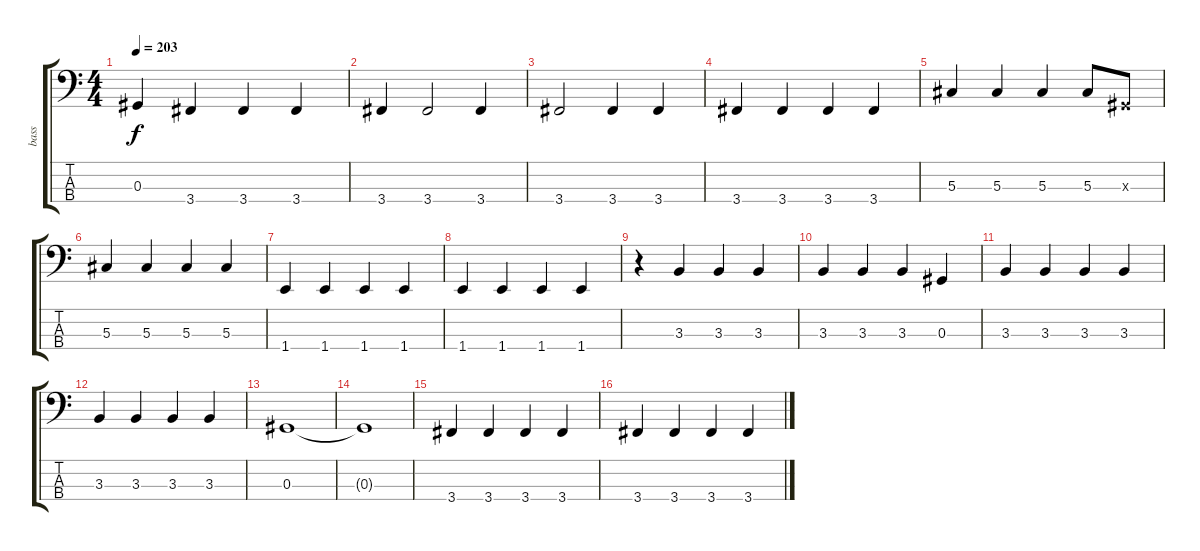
\track ("bass" "bass") {instrument electricbasspick}
\staff {score tabs}
\tuning (Gb2 Db2 Ab1 Eb1) {hide}
\ts (4 4)
\tempo 203
\clef f4
\ks c
0.3{t}.4{dy f} 3.4.4 3.4.4 3.4.4 |
3.4.4 3.4.2 3.4.4 |
3.4.2 3.4.4 3.4.4 |
3.4.4 3.4.4 3.4.4 3.4.4 |
5.3.4 5.3.4 5.3.4 5.3.8 0.3{x}.8 |
5.3.4 5.3.4 5.3.4 5.3.4 |
1.4.4 1.4.4 1.4.4 1.4.4 |
1.4.4 1.4.4 1.4.4 1.4.4 |
r.4 3.3.4{volume 12} 3.3.4 3.3.4 |
3.3.4 3.3.4 3.3.4 0.3.4 |
3.3.4 3.3.4 3.3.4 3.3.4 |
3.3.4 3.3.4 3.3.4 3.3.4 |
0.3.1 |
0.3{t}.1 |
3.4.4 3.4.4 3.4.4 3.4.4 |
3.4.4 3.4.4 3.4.4 3.4.4
